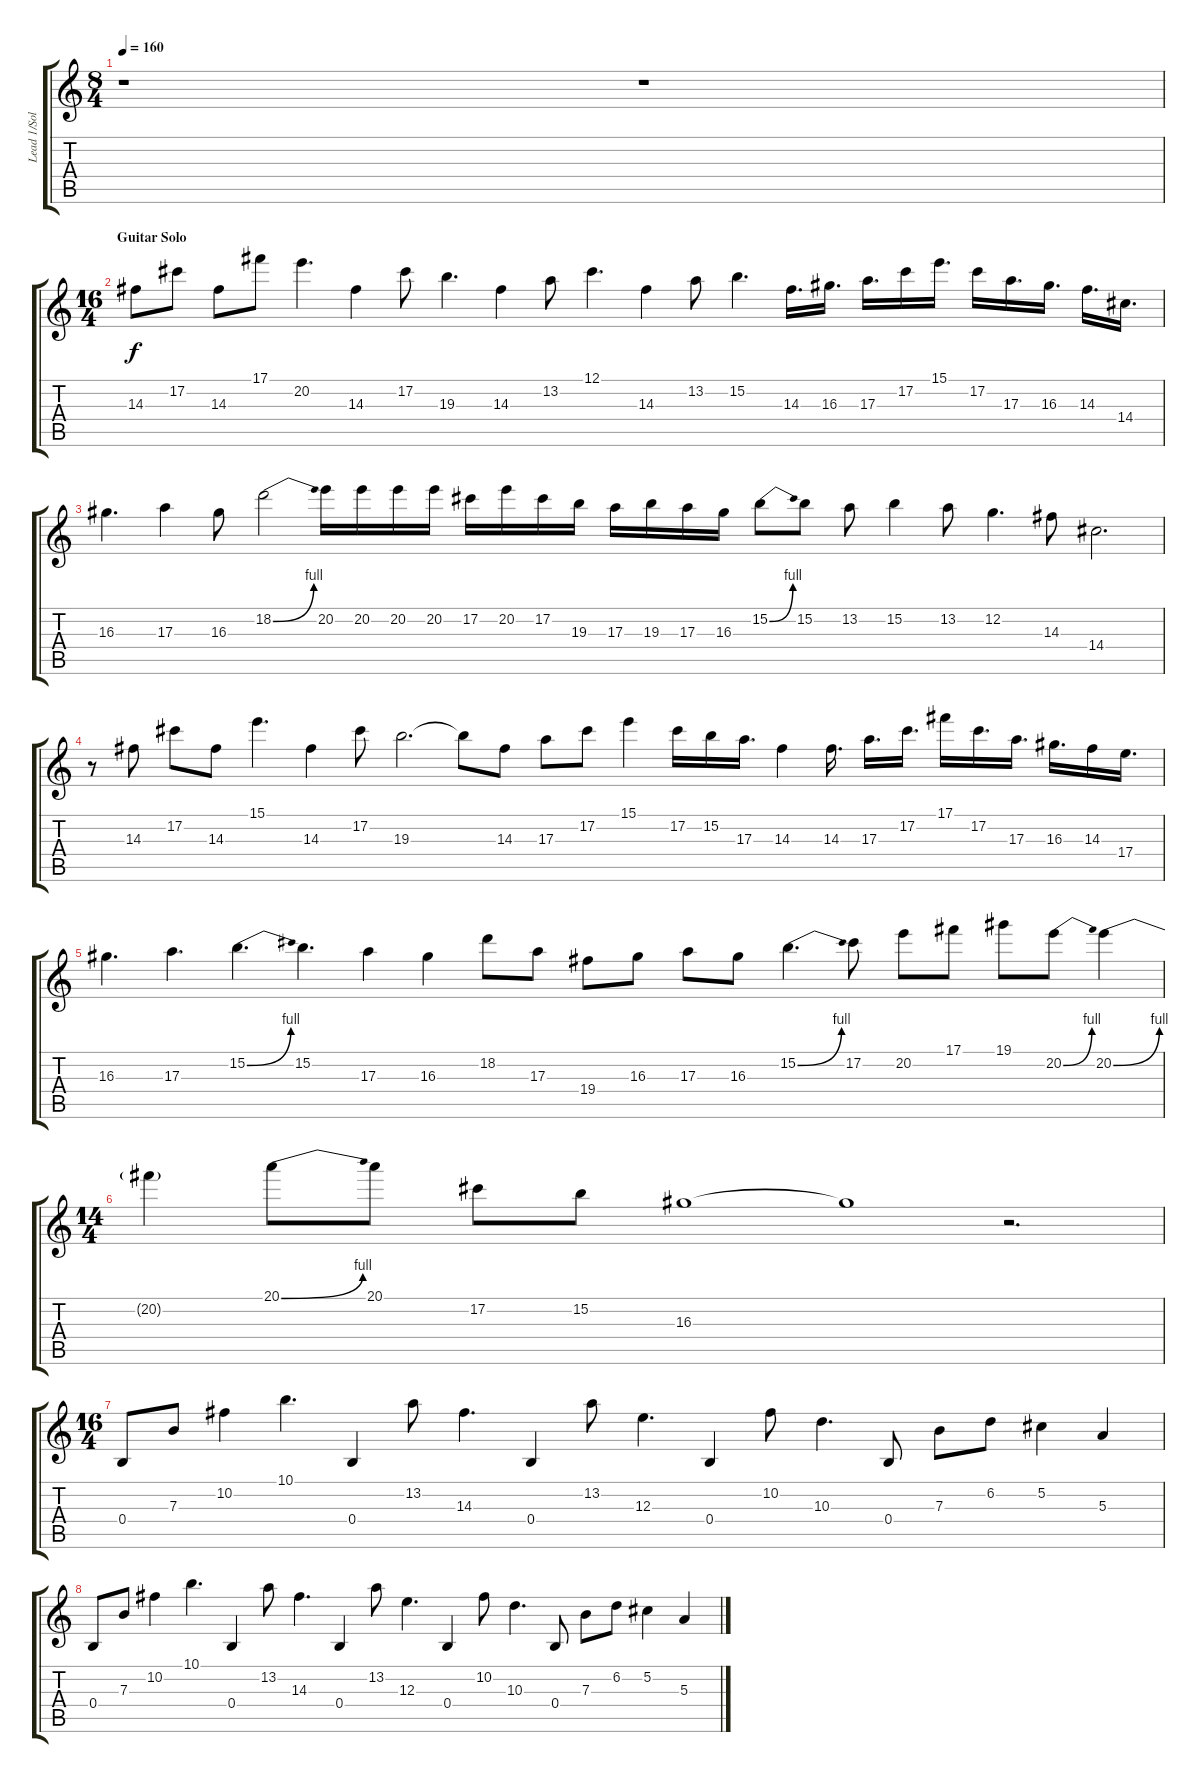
\track ("Lead 1/Solo" "Lead 1/Sol") {instrument overdrivenguitar}
\staff {score tabs}
\tuning (Db4 Ab3 E3 B2 Gb2 B1) {hide}
\ts (8 4)
\tempo 160
\clef g2
\ks c
r.1{dy f} r.1 |
\ts (16 4)
\section ("" "Guitar Solo")
14.3.8 17.2.8 14.3.8 17.1.8 20.2.4{d} 14.3.4 17.2.8 19.3.4{d} 14.3.4 13.2.8 12.1.4{d} 14.3.4 13.2.8 15.2.4{d} 14.3.16{d} 16.3.16{d} 17.3.16{d} 17.2.16 15.1.16{d} 17.2.16 17.3.16{d} 16.3.16{d} 14.3.16{d} 14.4.16{d} |
16.3.4{d} 17.3.4 16.3.8 18.2{be (bend 0 0 60 4)}.2 20.2.16 20.2.16 20.2.16 20.2.16 17.2.16 20.2.16 17.2.16 19.3.16 17.3.16 19.3.16 17.3.16 16.3.16 15.2{be (bend 0 0 60 4)}.8 15.2.8 13.2.8 15.2.4 13.2.8 12.2.4{d} 14.3.8 14.4.2{d} |
r.8 14.3.8 17.2.8 14.3.8 15.1.4{d} 14.3.4 17.2.8 19.3.2{d} 19.3{t}.8 14.3.8 17.3.8 17.2.8 15.1.4 17.2.16 15.2.16 17.3.16{d} 14.3.4 14.3.16{d} 17.3.16{d} 17.2.16{d} 17.1.16 17.2.16{d} 17.3.16{d} 16.3.16{d} 14.3.16 17.4.16{d} |
16.3.4{d} 17.3.4{d} 15.2{be (bend 0 0 60 4)}.4{d} 15.2.4{d} 17.3.4 16.3.4 18.2.8 17.3.8 19.4.8 16.3.8 17.3.8 16.3.8 15.2{be (bend 0 0 60 4)}.4{d} 17.2.8 20.2.8 17.1.8 19.1.8 20.2{be (bend 0 0 60 4)}.8 20.2{be (bend 0 0 60 4)}.4 |
\ts (14 4)
20.2{t}.4 20.1{be (bend 0 0 60 4)}.8 20.1.8 17.2.8 15.2.8 16.3.1 16.3{t}.1 r.2{d} |
\ts (16 4)
0.4.8 7.3.8 10.2.4 10.1.4{d} 0.4.4 13.2.8 14.3.4{d} 0.4.4 13.2.8 12.3.4{d} 0.4.4 10.2.8 10.3.4{d} 0.4.8 7.3.8 6.2.8 5.2.4 5.3.4 |
0.4.8 7.3.8 10.2.4 10.1.4{d} 0.4.4 13.2.8 14.3.4{d} 0.4.4 13.2.8 12.3.4{d} 0.4.4 10.2.8 10.3.4{d} 0.4.8 7.3.8 6.2.8 5.2.4 5.3.4
